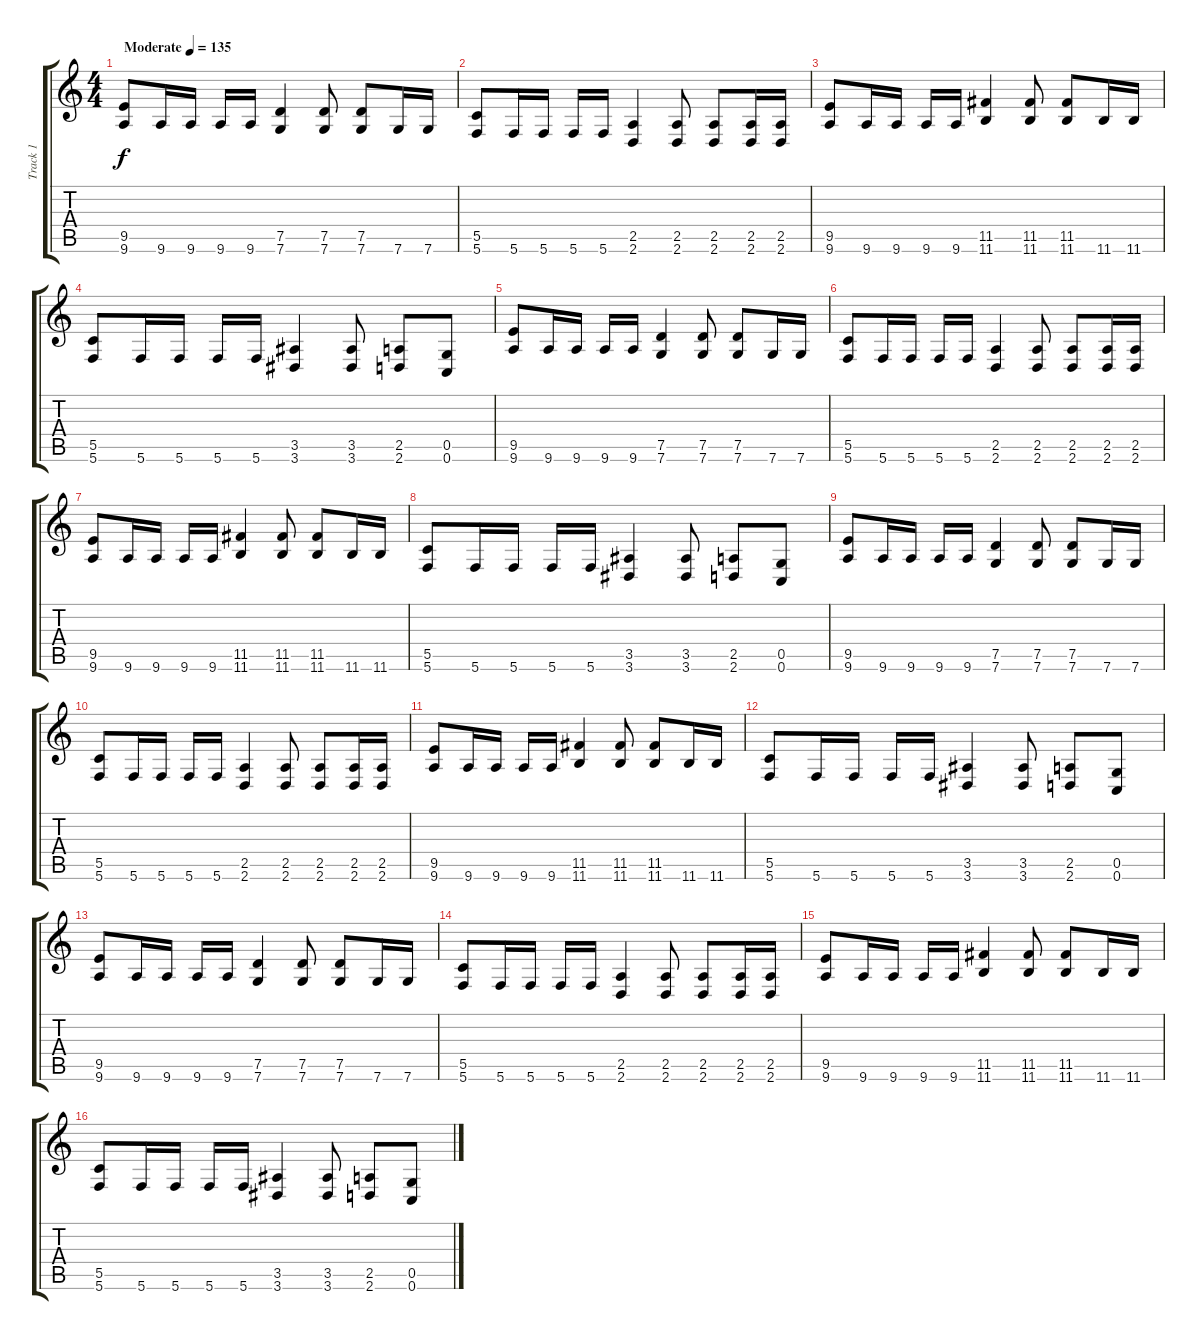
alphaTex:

\track ("Track 1" "Track 1") {instrument distortionguitar}
\staff {score tabs}
\tuning (D4 A3 F3 C3 G2 C2) {hide}
\ts (4 4)
\tempo (135 "Moderate")
\clef g2
\ks c
(9.5 9.6).8{dy f instrument distortionguitar} 9.6.16 9.6.16 9.6.16 9.6.16 (7.5 7.6).4 (7.5 7.6).8 (7.5 7.6).8 7.6.16 7.6.16 |
(5.5 5.6).8 5.6.16 5.6.16 5.6.16 5.6.16 (2.5 2.6).4 (2.5 2.6).8 (2.5 2.6).8 (2.5 2.6).16 (2.5 2.6).16 |
(9.5 9.6).8 9.6.16 9.6.16 9.6.16 9.6.16 (11.5 11.6).4 (11.5 11.6).8 (11.5 11.6).8 11.6.16 11.6.16 |
(5.5 5.6).8 5.6.16 5.6.16 5.6.16 5.6.16 (3.5 3.6).4 (3.5 3.6).8 (2.5 2.6).8 (0.5 0.6).8 |
(9.5 9.6).8 9.6.16 9.6.16 9.6.16 9.6.16 (7.5 7.6).4 (7.5 7.6).8 (7.5 7.6).8 7.6.16 7.6.16 |
(5.5 5.6).8 5.6.16 5.6.16 5.6.16 5.6.16 (2.5 2.6).4 (2.5 2.6).8 (2.5 2.6).8 (2.5 2.6).16 (2.5 2.6).16 |
(9.5 9.6).8 9.6.16 9.6.16 9.6.16 9.6.16 (11.5 11.6).4 (11.5 11.6).8 (11.5 11.6).8 11.6.16 11.6.16 |
(5.5 5.6).8 5.6.16 5.6.16 5.6.16 5.6.16 (3.5 3.6).4 (3.5 3.6).8 (2.5 2.6).8 (0.5 0.6).8 |
(9.5 9.6).8 9.6.16 9.6.16 9.6.16 9.6.16 (7.5 7.6).4 (7.5 7.6).8 (7.5 7.6).8 7.6.16 7.6.16 |
(5.5 5.6).8 5.6.16 5.6.16 5.6.16 5.6.16 (2.5 2.6).4 (2.5 2.6).8 (2.5 2.6).8 (2.5 2.6).16 (2.5 2.6).16 |
(9.5 9.6).8 9.6.16 9.6.16 9.6.16 9.6.16 (11.5 11.6).4 (11.5 11.6).8 (11.5 11.6).8 11.6.16 11.6.16 |
(5.5 5.6).8 5.6.16 5.6.16 5.6.16 5.6.16 (3.5 3.6).4 (3.5 3.6).8 (2.5 2.6).8 (0.5 0.6).8 |
(9.5 9.6).8 9.6.16 9.6.16 9.6.16 9.6.16 (7.5 7.6).4 (7.5 7.6).8 (7.5 7.6).8 7.6.16 7.6.16 |
(5.5 5.6).8 5.6.16 5.6.16 5.6.16 5.6.16 (2.5 2.6).4 (2.5 2.6).8 (2.5 2.6).8 (2.5 2.6).16 (2.5 2.6).16 |
(9.5 9.6).8 9.6.16 9.6.16 9.6.16 9.6.16 (11.5 11.6).4 (11.5 11.6).8 (11.5 11.6).8 11.6.16 11.6.16 |
(5.5 5.6).8 5.6.16 5.6.16 5.6.16 5.6.16 (3.5 3.6).4 (3.5 3.6).8 (2.5 2.6).8 (0.5 0.6).8
